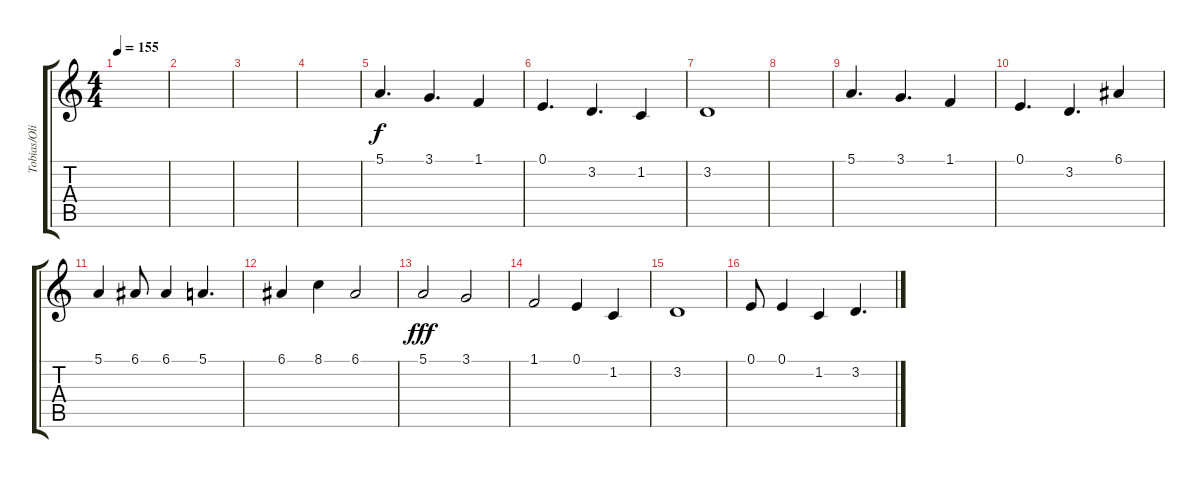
\track ("Tobias/Oliver" "Tobias/Oli") {instrument lead2sawtooth}
\staff {score tabs}
\tuning (E4 B3 G3 D3 A2 E2) {hide}
\ts (4 4)
\tempo 155
\clef g2
\ks c
|
|
|
|
5.1.4{d} 3.1.4{d} 1.1.4 |
0.1.4{d} 3.2.4{d} 1.2.4 |
3.2.1 |
|
5.1.4{d} 3.1.4{d} 1.1.4 |
0.1.4{d} 3.2.4{d} 6.1.4 |
5.1.4{dy f} 6.1.8 6.1.4 5.1.4{d} |
6.1.4 8.1.4 6.1.2 |
5.1.2{dy fff} 3.1.2 |
1.1.2 0.1.4 1.2.4 |
3.2.1 |
0.1.8 0.1.4 1.2.4 3.2.4{d}
